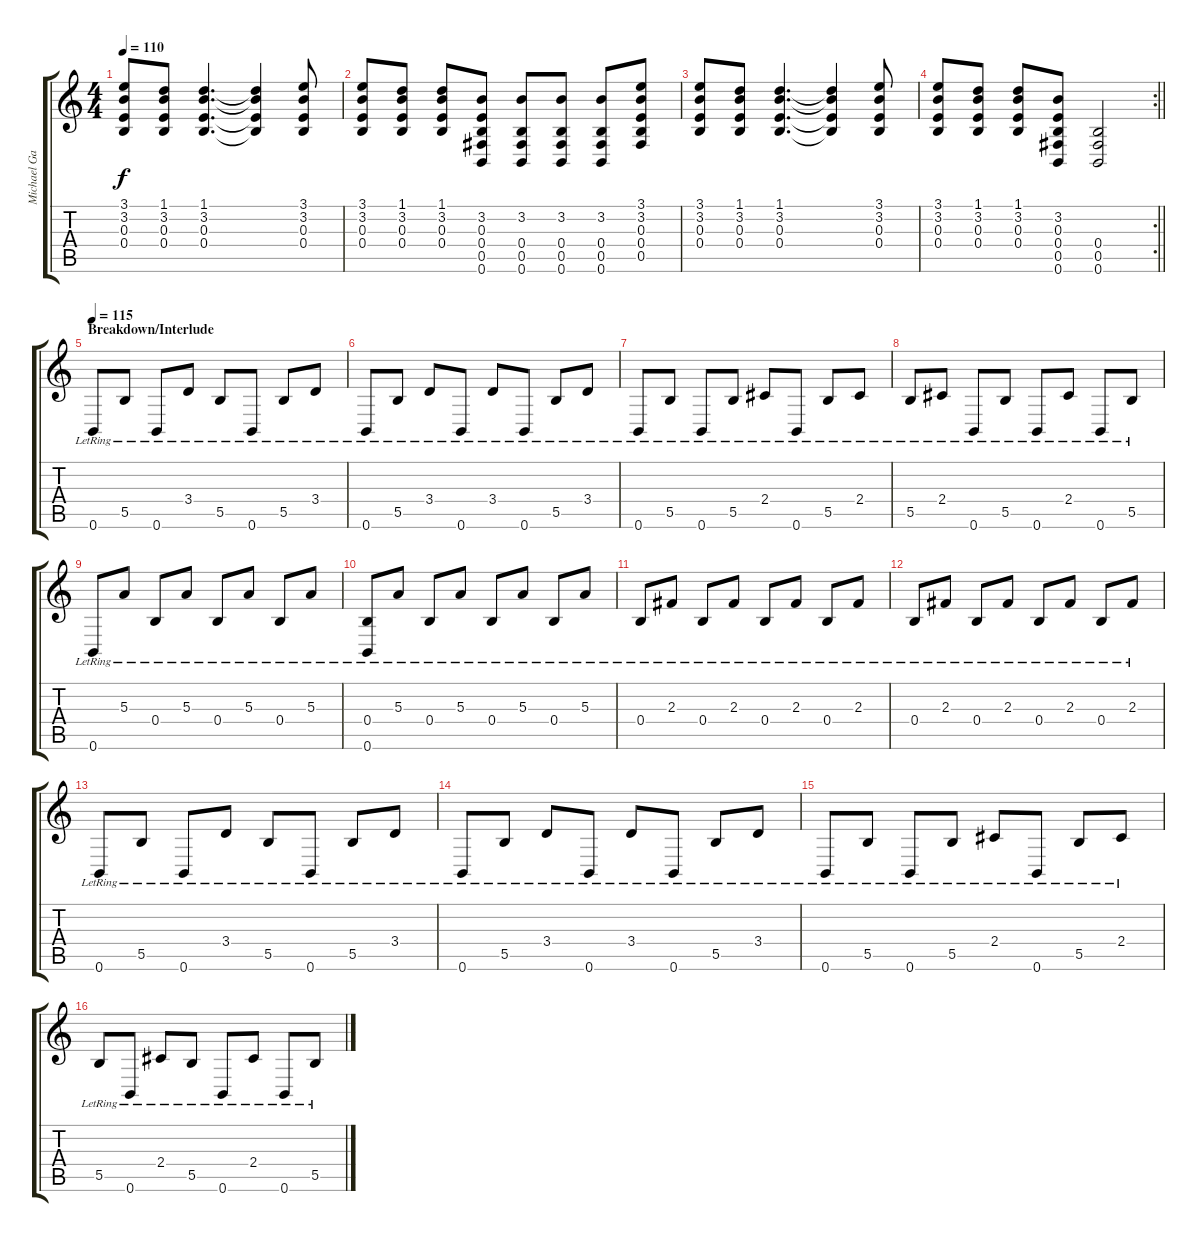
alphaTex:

\track ("Michael Gallagher" "Michael Ga") {instrument distortionguitar}
\staff {score tabs}
\tuning (Db4 Ab3 E3 B2 Gb2 B1) {hide}
\ts (4 4)
\tempo 110
\clef g2
\ks c
(3.1 3.2 0.3 0.4).8{dy f} (1.1 3.2 0.3 0.4).8 (1.1 3.2 0.3 0.4).4{d} (1.1{t} 3.2{t} 0.3{t} 0.4{t}).4 (3.1 3.2 0.3 0.4).8 |
(3.1 3.2 0.3 0.4).8 (1.1 3.2 0.3 0.4).8 (1.1 3.2 0.3 0.4).8 (3.2 0.3 0.4 0.5 0.6).8 (3.2 0.4 0.5 0.6).8 (3.2 0.4 0.5 0.6).8 (3.2 0.4 0.5 0.6).8 (3.1 3.2 0.3 0.4 0.5).8 |
(3.1 3.2 0.3 0.4).8 (1.1 3.2 0.3 0.4).8 (1.1 3.2 0.3 0.4).4{d} (1.1{t} 3.2{t} 0.3{t} 0.4{t}).4 (3.1 3.2 0.3 0.4).8 |
\rc 2
\barLineRight lightlight
(3.1 3.2 0.3 0.4).8 (1.1 3.2 0.3 0.4).8 (1.1 3.2 0.3 0.4).8 (3.2 0.3 0.4 0.5 0.6).8 (0.4 0.5 0.6).2 |
\section ("" "Breakdown/Interlude")
\tempo 115
0.6{lr}.8{volume 15 balance 10 instrument electricguitarjazz} 5.5{lr}.8 0.6{lr}.8 3.4{lr}.8 5.5{lr}.8 0.6{lr}.8 5.5{lr}.8 3.4{lr}.8 |
0.6{lr}.8 5.5{lr}.8 3.4{lr}.8 0.6{lr}.8 3.4{lr}.8 0.6{lr}.8 5.5{lr}.8 3.4{lr}.8 |
0.6{lr}.8 5.5{lr}.8 0.6{lr}.8 5.5{lr}.8 2.4{lr}.8 0.6{lr}.8 5.5{lr}.8 2.4{lr}.8 |
5.5{lr}.8 2.4{lr}.8 0.6{lr}.8 5.5{lr}.8 0.6{lr}.8 2.4{lr}.8 0.6{lr}.8 5.5{lr}.8 |
0.6{lr}.8 5.3{lr}.8 0.4{lr}.8 5.3{lr}.8 0.4{lr}.8 5.3{lr}.8 0.4{lr}.8 5.3{lr}.8 |
(0.4{lr} 0.6{lr}).8 5.3{lr}.8 0.4{lr}.8 5.3{lr}.8 0.4{lr}.8 5.3{lr}.8 0.4{lr}.8 5.3{lr}.8 |
0.4{lr}.8 2.3{lr}.8 0.4{lr}.8 2.3{lr}.8 0.4{lr}.8 2.3{lr}.8 0.4{lr}.8 2.3{lr}.8 |
0.4{lr}.8 2.3{lr}.8 0.4{lr}.8 2.3{lr}.8 0.4{lr}.8 2.3{lr}.8 0.4{lr}.8 2.3{lr}.8 |
0.6{lr}.8 5.5{lr}.8 0.6{lr}.8 3.4{lr}.8 5.5{lr}.8 0.6{lr}.8 5.5{lr}.8 3.4{lr}.8 |
0.6{lr}.8 5.5{lr}.8 3.4{lr}.8 0.6{lr}.8 3.4{lr}.8 0.6{lr}.8 5.5{lr}.8 3.4{lr}.8 |
0.6{lr}.8 5.5{lr}.8 0.6{lr}.8 5.5{lr}.8 2.4{lr}.8 0.6{lr}.8 5.5{lr}.8 2.4{lr}.8 |
5.5{lr}.8 0.6{lr}.8 2.4{lr}.8 5.5{lr}.8 0.6{lr}.8 2.4{lr}.8 0.6{lr}.8 5.5{lr}.8
